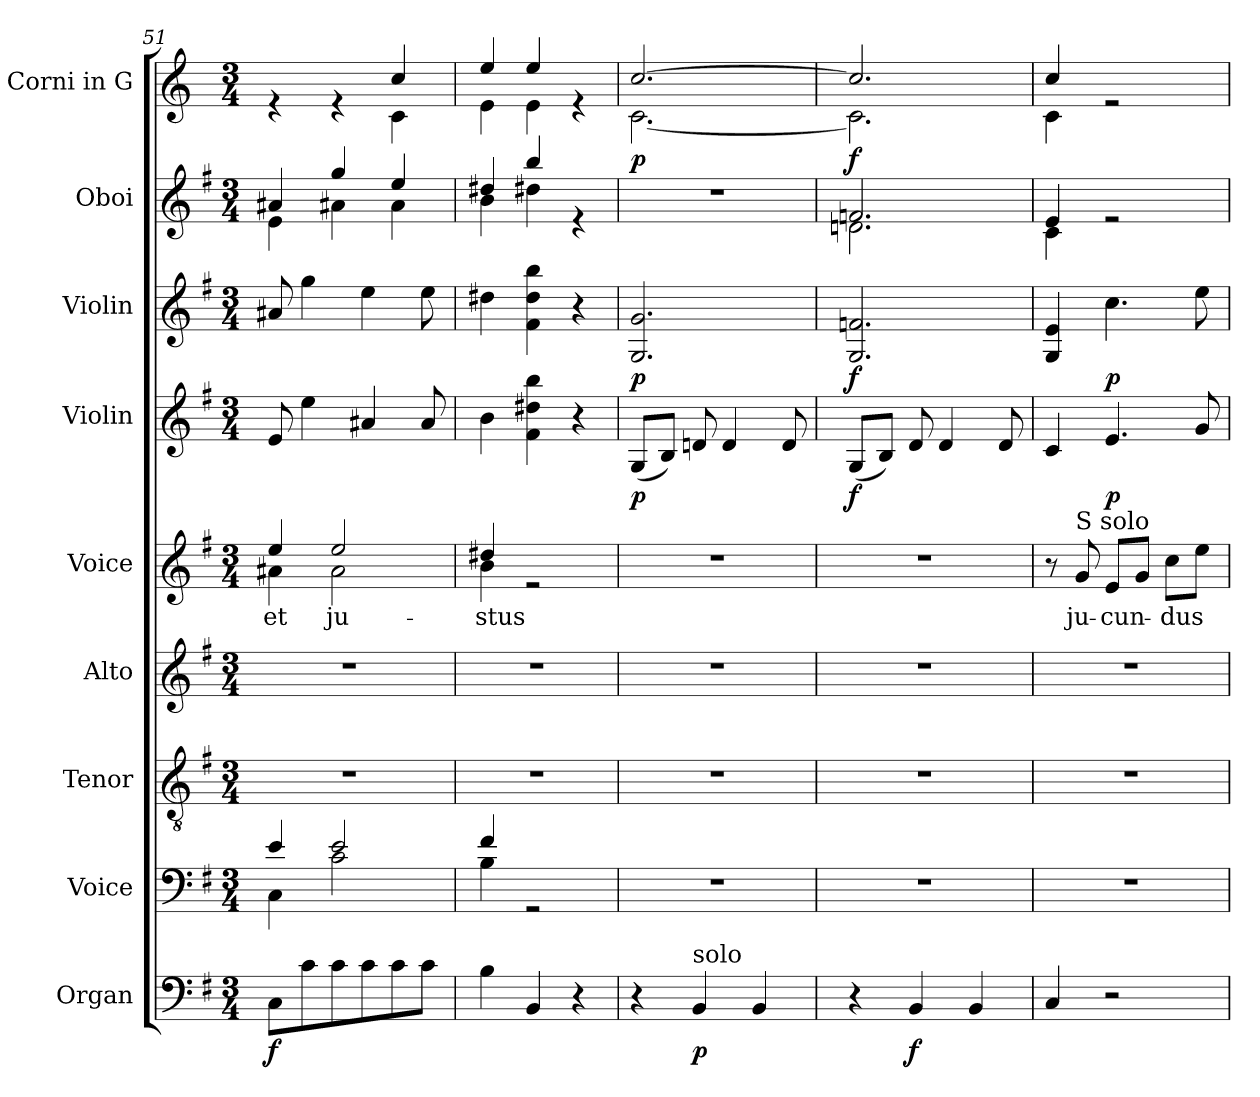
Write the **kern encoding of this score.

**kern	**dynam	**kern	**kern	**kern	**kern	**text	**kern	**dynam	**kern	**dynam	**kern	**kern	**dynam
*part9	*part9	*part8	*part7	*part6	*part5	*part5	*part4	*part4	*part3	*part3	*part2	*part1	*part1
*staff9	*staff9	*staff8	*staff7	*staff6	*staff5	*staff5	*staff4	*staff4	*staff3	*staff3	*staff2	*staff1	*staff1
*I"Organ	*	*I"Voice	*I"Tenor	*I"Alto	*I"Voice	*	*I"Violin	*	*I"Violin	*	*I"Oboi	*I"Corni in G	*
*	*	*	*	*I'A	*	*	*I'Vln	*	*I'Vln	*	*I'O	*I'C	*
*clefF4	*	*clefF4	*clefGv2	*clefG2	*clefG2	*	*clefG2	*	*clefG2	*	*clefG2	*clefG2	*
*	*	*	*	*	*	*	*	*	*	*	*	*ITrd3c5	*
*k[f#]	*	*k[f#]	*k[f#]	*k[f#]	*k[f#]	*	*k[f#]	*	*k[f#]	*	*k[f#]	*k[f#]	*
*M3/4	*	*M3/4	*M3/4	*M3/4	*M3/4	*	*M3/4	*	*M3/4	*	*M3/4	*M3/4	*
=51	=51	=51	=51	=51	=51	=51	=51	=51	=51	=51	=51	=51	=51
*	*	*^	*	*	*^	*	*	*	*	*	*	*	*
!	!LO:DY:b	!	!	!	!	!	!	!LO:LY:b	!	!	!	!	!	!	!
*	*	*	*	*	*	*	*	*	*	*	*	*	*^	*^	*
8C\L	f	4e/	4C\	2.r	2.r	4ee/	4a#X\	et	8e/	.	8a#X/	.	4a#X/	4e\	4re	2ryy	.
8c\	.	.	.	.	.	.	.	.	4ee\	.	4gg\	.	.	.	.	.	.
!	!	!	!	!	!	!	!	!LO:LY:b	!	!	!	!	!	!	!	!	!
8c\	.	2e/	2c\	.	.	2ee/	2a#\	ju-	.	.	.	.	4gg/	4a#X\	4re	.	.
8c\	.	.	.	.	.	.	.	.	4a#X/	.	4ee\	.	.	.	.	.	.
8c\	.	.	.	.	.	.	.	.	.	.	.	.	4ee/	4a#\	4g/	4G\	.
8c\J	.	.	.	.	.	.	.	.	8a#/	.	8ee\	.	.	.	.	.	.
=52	=52	=52	=52	=52	=52	=52	=52	=52	=52	=52	=52	=52	=52	=52	=52	=52	=52
!	!	!	!	!	!	!	!	!LO:LY:b	!	!	!	!	!	!	!	!	!
4B\	.	4f#/	4B\	2.r	2.r	4dd#X/	4b\	-stus	4b\	.	4dd#X\	.	4dd#X/	4b\	4b/	4B\	.
4BB/	.	2rGG	2ryy	.	.	2re	2ryy	.	4f#\ 4dd#X\ 4bb\	.	4f#\ 4dd#\ 4bb\	.	4bb/	4dd#X\	4b/	4B\	.
4r	.	.	.	.	.	.	.	.	4r	.	4r	.	4re	4ryy	4re	4ryy	.
*	*	*v	*v	*	*	*v	*v	*	*	*	*	*	*	*	*	*	*
!!LO:PB:g=z	!!
=53	=53	=53	=53	=53	=53	=53	=53	=53	=53	=53	=53	=53	=53	=53	=53
!	!	!	!	!	!	!	!	!LO:DY:b	!	!LO:DY:b	!	!	!	!	!LO:DY:b
*	*	*	*	*	*	*	*	*	*	*	*v	*v	*	*	*
4r	.	2.r	2.r	2.r	2.r	.	(8G/L	p	2.G/ 2.g/	p	2.r	[2.g/	[2.G\	p
.	.	.	.	.	.	.	8B/J)	.	.	.	.	.	.	.
!LO:TX:a:t=solo	!	!	!	!	!	!	!	!	!	!	!	!	!	!
!	!LO:DY:b	!	!	!	!	!	!	!	!	!	!	!	!	!
4BB/	p	.	.	.	.	.	8dn/	.	.	.	.	.	.	.
.	.	.	.	.	.	.	4d/	.	.	.	.	.	.	.
4BB/	.	.	.	.	.	.	.	.	.	.	.	.	.	.
.	.	.	.	.	.	.	8d/	.	.	.	.	.	.	.
=54	=54	=54	=54	=54	=54	=54	=54	=54	=54	=54	=54	=54	=54	=54
*	*	*	*	*	*	*	*	*	*	*	*^	*	*	*
!	!	!	!	!	!	!	!	!LO:DY:b	!	!LO:DY:b	!	!	!	!	!LO:DY:b
4r	.	2.r	2.r	2.r	2.r	.	(8G/L	f	2.G/ 2.fn/	f	2.fn/	2.dn\	2.g/]	2.G\]	f
.	.	.	.	.	.	.	8B/J)	.	.	.	.	.	.	.	.
!	!LO:DY:b	!	!	!	!	!	!	!	!	!	!	!	!	!	!
4BB/	f	.	.	.	.	.	8d/	.	.	.	.	.	.	.	.
.	.	.	.	.	.	.	4d/	.	.	.	.	.	.	.	.
4BB/	.	.	.	.	.	.	.	.	.	.	.	.	.	.	.
.	.	.	.	.	.	.	8d/	.	.	.	.	.	.	.	.
=55	=55	=55	=55	=55	=55	=55	=55	=55	=55	=55	=55	=55	=55	=55	=55
4C/	.	2.r	2.r	2.r	8r	.	4c/	.	4G/ 4e/	.	4e/	4c\	4g/	4G\	.
!	!	!	!	!	!LO:TX:a:t=S solo	!	!	!	!	!	!	!	!	!	!
!	!	!	!	!	!	!LO:LY:b	!	!	!	!	!	!	!	!	!
.	.	.	.	.	8g/	ju-	.	.	.	.	.	.	.	.	.
!	!	!	!	!	!	!LO:LY:b	!	!LO:DY:b	!	!LO:DY:b	!	!	!	!	!
2r	.	.	.	.	8e/L	-cun-	4.e/	p	4.cc\	p	2re	2ryy	2re	2ryy	.
.	.	.	.	.	8g/J	.	.	.	.	.	.	.	.	.	.
!	!	!	!	!	!	!LO:LY:b	!	!	!	!	!	!	!	!	!
.	.	.	.	.	8cc\L	-dus	.	.	.	.	.	.	.	.	.
.	.	.	.	.	8ee\J	.	8g/	.	8ee\	.	.	.	.	.	.
*	*	*	*	*	*	*	*	*	*	*	*v	*v	*	*	*
*	*	*	*	*	*	*	*	*	*	*	*	*v	*v	*
=	=	=	=	=	=	=	=	=	=	=	=	=	=
*-	*-	*-	*-	*-	*-	*-	*-	*-	*-	*-	*-	*-	*-
